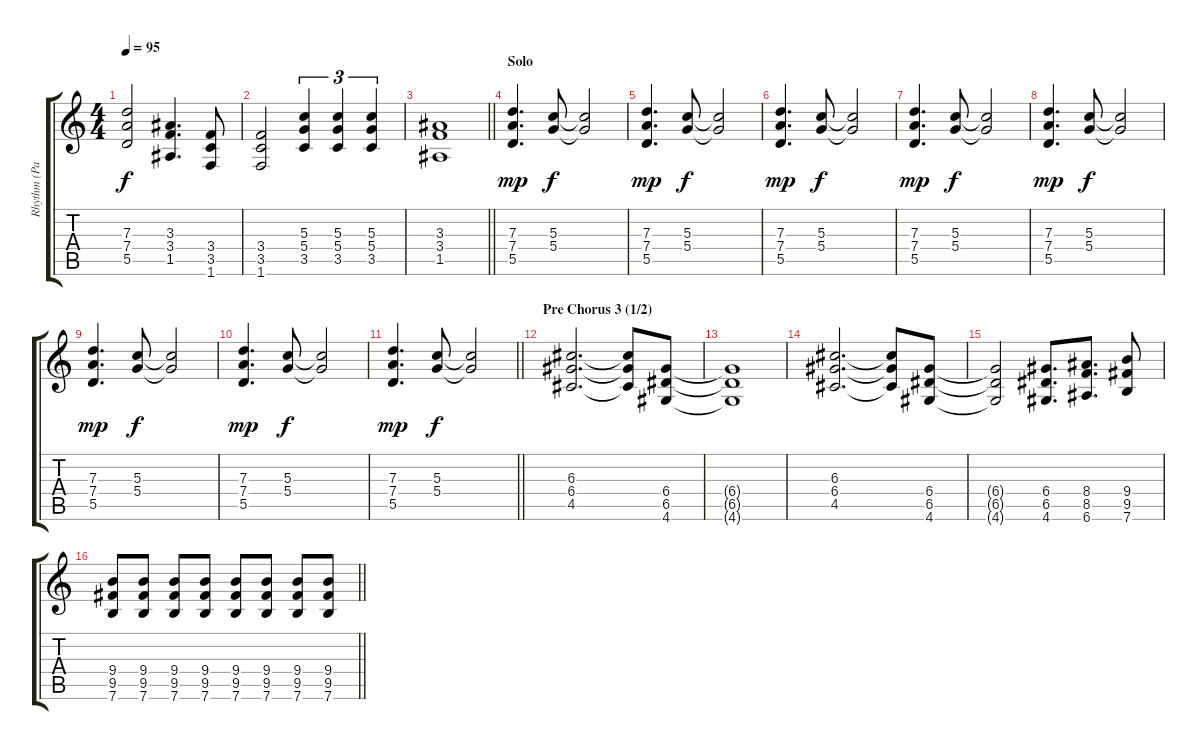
\track ("Rhythm (Paul Stanley)" "Rhythm (Pa") {instrument distortionguitar}
\staff {score tabs}
\tuning (E4 B3 G3 D3 A2 E2) {hide}
\ts (4 4)
\tempo 95
\clef g2
\ks c
(7.3 7.4 5.5).2{dy f} (3.3 3.4 1.5).4{d} (3.4 3.5 1.6).8 |
(3.4 3.5 1.6).2 (5.3 5.4 3.5).4{tu (3 2)} (5.3 5.4 3.5).4{tu (3 2)} (5.3 5.4 3.5).4{tu (3 2)} |
\barLineRight lightlight
(3.3 3.4 1.5).1 |
\section ("" "Solo")
(7.3 7.4 5.5).4{d dy mp} (5.3 5.4).8{dy f} (5.3{t} 5.4{t}).2 |
(7.3 7.4 5.5).4{d dy mp} (5.3 5.4).8{dy f} (5.3{t} 5.4{t}).2 |
(7.3 7.4 5.5).4{d dy mp} (5.3 5.4).8{dy f} (5.3{t} 5.4{t}).2 |
(7.3 7.4 5.5).4{d dy mp} (5.3 5.4).8{dy f} (5.3{t} 5.4{t}).2 |
(7.3 7.4 5.5).4{d dy mp} (5.3 5.4).8{dy f} (5.3{t} 5.4{t}).2 |
(7.3 7.4 5.5).4{d dy mp} (5.3 5.4).8{dy f} (5.3{t} 5.4{t}).2 |
(7.3 7.4 5.5).4{d dy mp} (5.3 5.4).8{dy f} (5.3{t} 5.4{t}).2 |
\barLineRight lightlight
(7.3 7.4 5.5).4{d dy mp} (5.3 5.4).8{dy f} (5.3{t} 5.4{t}).2 |
\section ("" "Pre Chorus 3 (1/2)")
(6.3 6.4 4.5).2{d} (6.3{t} 6.4{t} 4.5{t}).8 (6.4 6.5 4.6).8 |
(6.4{t} 6.5{t} 4.6{t}).1 |
(6.3 6.4 4.5).2{d} (6.3{t} 6.4{t} 4.5{t}).8 (6.4 6.5 4.6).8 |
(6.4{t} 6.5{t} 4.6{t}).2 (6.4 6.5 4.6).8{d} (8.4 8.5 6.6).8{d} (9.4 9.5 7.6).8 |
\barLineRight lightlight
(9.4 9.5 7.6).8 (9.4 9.5 7.6).8 (9.4 9.5 7.6).8 (9.4 9.5 7.6).8 (9.4 9.5 7.6).8 (9.4 9.5 7.6).8 (9.4 9.5 7.6).8 (9.4 9.5 7.6).8
